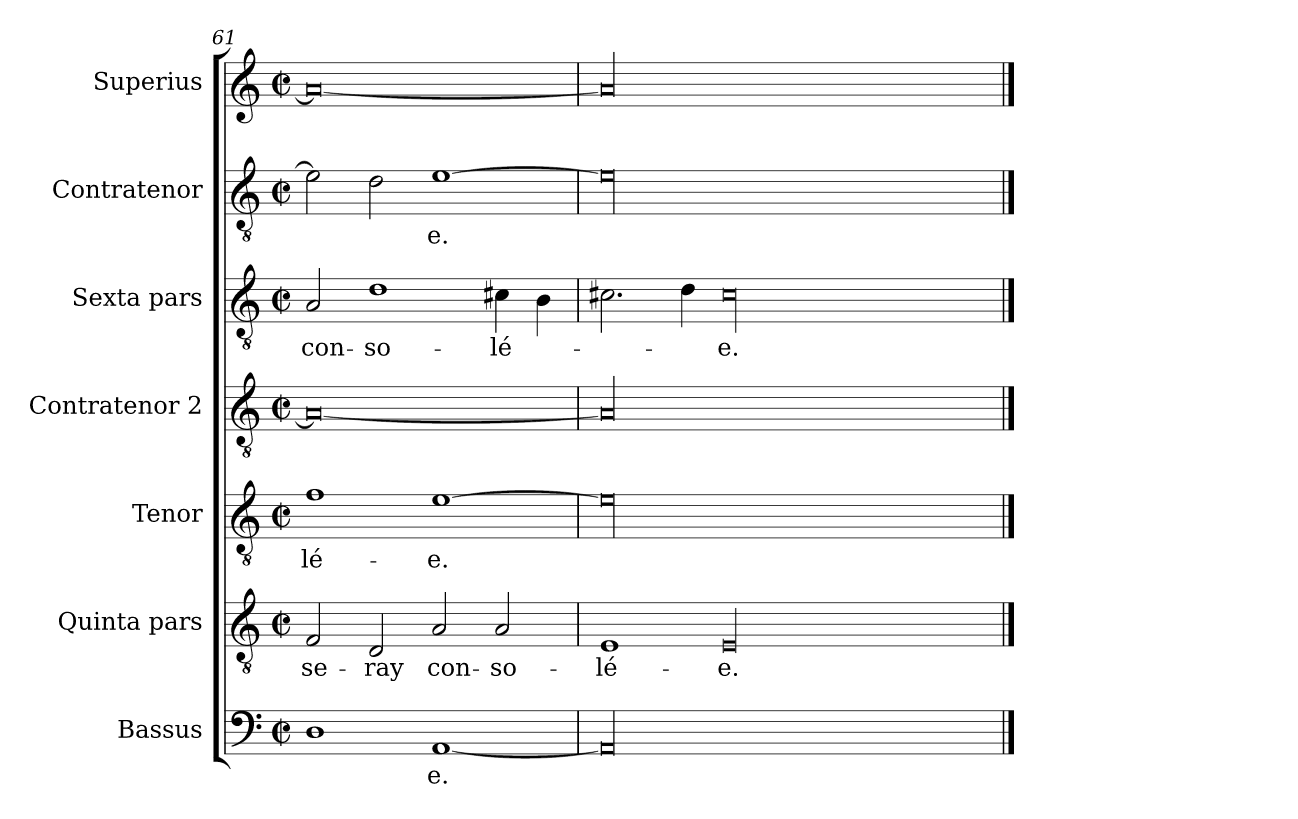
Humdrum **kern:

**kern	**text	**kern	**text	**kern	**text	**kern	**kern	**text	**kern	**text	**kern
*part7	*part7	*part6	*part6	*part5	*part5	*part4	*part3	*part3	*part2	*part2	*part1
*staff7	*staff7	*staff6	*staff6	*staff5	*staff5	*staff4	*staff3	*staff3	*staff2	*staff2	*staff1
*I"Bassus	*	*I"Quinta pars	*	*I"Tenor	*	*I"Contratenor 2	*I"Sexta pars	*	*I"Contratenor	*	*I"Superius
*	*	*	*	*I'T.	*	*	*	*	*	*	*I'S.
*clefF4	*	*clefGv2	*	*clefGv2	*	*clefGv2	*clefGv2	*	*clefGv2	*	*clefG2
*k[]	*	*k[]	*	*k[]	*	*k[]	*k[]	*	*k[]	*	*k[]
*C:	*	*C:	*	*C:	*	*C:	*C:	*	*C:	*	*C:
*M2/2	*	*M2/2	*	*M2/2	*	*M2/2	*M2/2	*	*M2/2	*	*M2/2
*met(c|)	*	*met(c|)	*	*met(c|)	*	*met(c|)	*met(c|)	*	*met(c|)	*	*met(c|)
=61	=61	=61	=61	=61	=61	=61	=61	=61	=61	=61	=61
1D\	.	2F/	se-	1f\	-lé-	0A/_	2A/	con-	2e\]	.	0a/_
.	.	2D/	-ray	.	.	.	1d\	-so-	2d\	.	.
[1AA/	-e.	2A/	con-	[1e\	-e.	.	.	.	[1e\	-e.	.
.	.	2A/	-so-	.	.	.	4c#X\	-lé-	.	.	.
.	.	.	.	.	.	.	4B\	.	.	.	.
=62	=62	=62	=62	=62	=62	=62	=62	=62	=62	=62	=62
00AA/]	.	1E/	-lé-	00e\]	.	00A/]	2.c#X\	.	00e\]	.	00a/]
.	.	.	.	.	.	.	4d\	.	.	.	.
.	.	00E/	-e.	.	.	.	00c#\	-e.	.	.	.
1AA/yy	.	.	.	1e\yy	.	1A/yy	.	.	1e\yy	.	1a/yy
==	==	==	==	==	==	==	==	==	==	==	==
*-	*-	*-	*-	*-	*-	*-	*-	*-	*-	*-	*-
